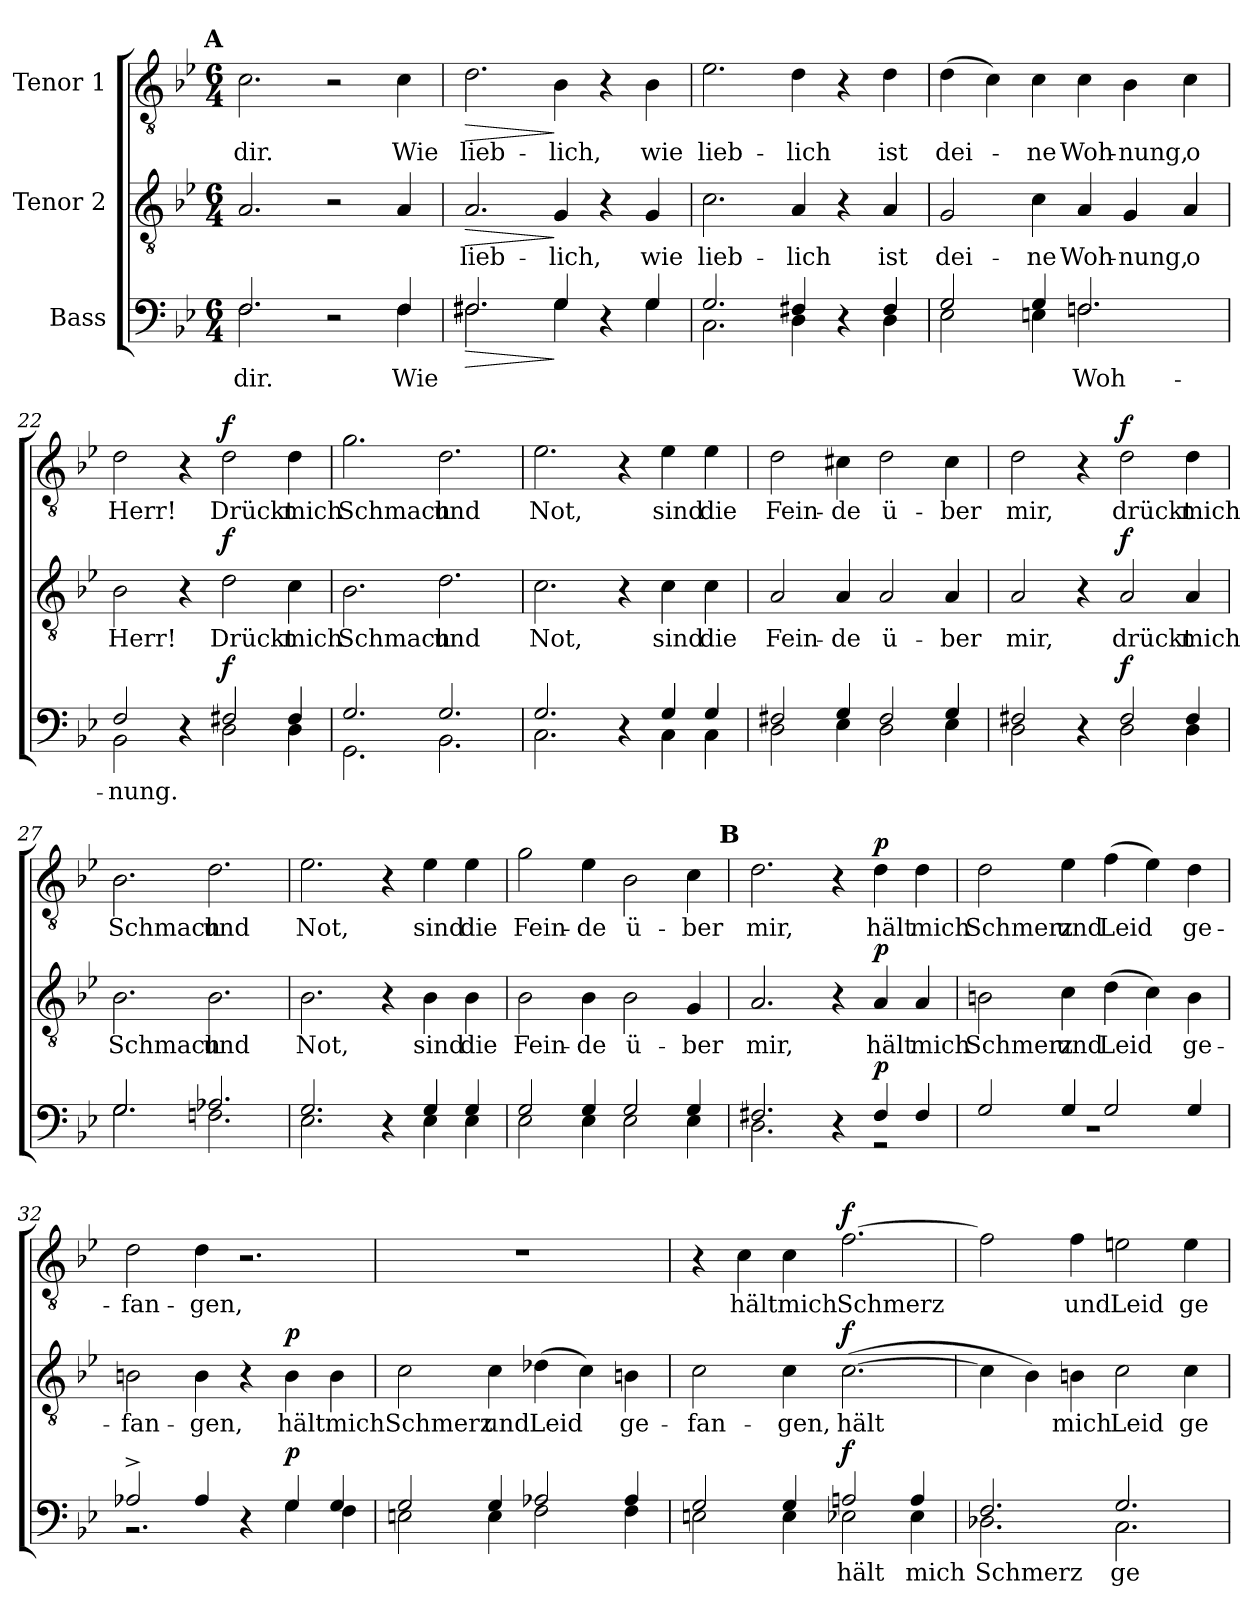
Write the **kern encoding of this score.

**kern	**text	**dynam	**kern	**text	**dynam	**kern	**text	**dynam
*part3	*part3	*part3	*part2	*part2	*part2	*part1	*part1	*part1
*staff3	*staff3	*staff3	*staff2	*staff2	*staff2	*staff1	*staff1	*staff1
*I"Bass	*	*	*I"Tenor 2	*	*	*I"Tenor 1	*	*
*clefF4	*	*	*clefGv2	*	*	*clefGv2	*	*
*k[b-e-]	*	*	*k[b-e-]	*	*	*k[b-e-]	*	*
*M6/4	*	*	*M6/4	*	*	*M6/4	*	*
!!LO:REH:place=s1:a:B:enc=none:fs=14:t=A
=18	=18	=18	=18	=18	=18	=18	=18	=18
!	!LO:LY:b	!	!	!	!	!	!LO:LY:b	!
*^	*	*	*	*	*	*	*	*
2.F/	2.F\	dir.	.	2.A/	.	.	2.c\	dir.	.
2r	2ryy	.	.	2r	.	.	2r	.	.
!	!	!LO:LY:b	!	!	!	!	!	!LO:LY:b	!
4F/	4F\	Wie	.	4A/	.	.	4c\	Wie	.
!!LO:PB:g=z
=19	=19	=19	=19	=19	=19	=19	=19	=19	=19
!	!	!	!LO:HP:b	!	!LO:LY:b	!LO:HP:b	!	!LO:LY:b	!LO:HP:b
2.F#X/	2.F#\	.	>	2.A/	lieb-	>	2.d\	lieb-	>
!	!	!	!	!	!LO:LY:b	!	!	!LO:LY:b	!
4G/	4G\	.	]	4G/	-lich,	]	4B-\	-lich,	]
4r	4ryy	.	.	4r	.	.	4r	.	.
!	!	!	!	!	!LO:LY:b	!	!	!LO:LY:b	!
4G/	4G\	.	.	4G/	wie	.	4B-\	wie	.
=20	=20	=20	=20	=20	=20	=20	=20	=20	=20
!	!	!	!	!	!LO:LY:b	!	!	!LO:LY:b	!
2.G/	2.C\	.	.	2.c\	lieb-	.	2.e-\	lieb-	.
!	!	!	!	!	!LO:LY:b	!	!	!LO:LY:b	!
4F#X/	4D\	.	.	4A/	-lich	.	4d\	-lich	.
4r	4ryy	.	.	4r	.	.	4r	.	.
!	!	!	!	!	!LO:LY:b	!	!	!LO:LY:b	!
4F#/	4D\	.	.	4A/	ist	.	4d\	ist	.
=21	=21	=21	=21	=21	=21	=21	=21	=21	=21
!	!	!	!	!	!LO:LY:b	!	!	!LO:LY:b	!
2G/	2E-\	.	.	2G/	dei-	.	(4d\	dei-	.
.	.	.	.	.	.	.	4c\)	.	.
!	!	!	!	!	!LO:LY:b	!	!	!LO:LY:b	!
4G/	4En\	.	.	4c\	-ne	.	4c\	-ne	.
!	!	!LO:LY:b	!	!	!LO:LY:b	!	!	!LO:LY:b	!
2.Fn/	2.F\	Woh-	.	4A/	Woh-	.	4c\	Woh-	.
!	!	!	!	!	!LO:LY:b	!	!	!LO:LY:b	!
.	.	.	.	4G/	-nung,	.	4B-\	-nung,	.
!	!	!	!	!	!LO:LY:b	!	!	!LO:LY:b	!
.	.	.	.	4A/	o	.	4c\	o	.
=22	=22	=22	=22	=22	=22	=22	=22	=22	=22
!	!	!LO:LY:b	!	!	!LO:LY:b	!	!	!LO:LY:b	!
2F/	2BB-\	-nung.	.	2B-\	Herr!	.	2d\	Herr!	.
4r	4ryy	.	.	4r	.	.	4r	.	.
!	!	!	!LO:DY:a	!	!LO:LY:b	!LO:DY:a	!	!LO:LY:b	!LO:DY:a
2F#X/	2D\	.	f	2d\	Drückt	f	2d\	Drückt	f
!	!	!	!	!	!LO:LY:b	!	!	!LO:LY:b	!
4F#/	4D\	.	.	4c\	mich	.	4d\	mich	.
!!LO:LB:g=z
=23	=23	=23	=23	=23	=23	=23	=23	=23	=23
!	!	!	!	!	!LO:LY:b	!	!	!LO:LY:b	!
2.G/	2.GG\	.	.	2.B-\	Schmach	.	2.g\	Schmach	.
!	!	!	!	!	!LO:LY:b	!	!	!LO:LY:b	!
2.G/	2.BB-\	.	.	2.d\	und	.	2.d\	und	.
=24	=24	=24	=24	=24	=24	=24	=24	=24	=24
!	!	!	!	!	!LO:LY:b	!	!	!LO:LY:b	!
2.G/	2.C\	.	.	2.c\	Not,	.	2.e-\	Not,	.
4r	4ryy	.	.	4r	.	.	4r	.	.
!	!	!	!LO:DY:a	!	!LO:LY:b	!LO:DY:a	!	!LO:LY:b	!LO:DY:a
4G/	4C\	.	other-dynamics	4c\	sind	other-dynamics	4e-\	sind	other-dynamics
!	!	!	!	!	!LO:LY:b	!	!	!LO:LY:b	!
4G/	4C\	.	.	4c\	die	.	4e-\	die	.
=25	=25	=25	=25	=25	=25	=25	=25	=25	=25
!	!	!	!	!	!LO:LY:b	!	!	!LO:LY:b	!
2F#X/	2D\	.	.	2A/	Fein-	.	2d\	Fein-	.
!	!	!	!	!	!LO:LY:b	!	!	!LO:LY:b	!
4G/	4E-\	.	.	4A/	-de	.	4c#X\	-de	.
!	!	!	!	!	!LO:LY:b	!	!	!LO:LY:b	!
2F#/	2D\	.	.	2A/	ü-	.	2d\	ü-	.
!	!	!	!	!	!LO:LY:b	!	!	!LO:LY:b	!
4G/	4E-\	.	.	4A/	-ber	.	4c#\	-ber	.
=26	=26	=26	=26	=26	=26	=26	=26	=26	=26
!	!	!	!	!	!LO:LY:b	!	!	!LO:LY:b	!
2F#X/	2D\	.	.	2A/	mir,	.	2d\	mir,	.
4r	4ryy	.	.	4r	.	.	4r	.	.
!	!	!	!LO:DY:a	!	!LO:LY:b	!LO:DY:a	!	!LO:LY:b	!LO:DY:a
2F#/	2D\	.	f	2A/	drückt	f	2d\	drückt	f
!	!	!	!	!	!LO:LY:b	!	!	!LO:LY:b	!
4F#/	4D\	.	.	4A/	mich	.	4d\	mich	.
=27	=27	=27	=27	=27	=27	=27	=27	=27	=27
!	!	!	!	!	!LO:LY:b	!	!	!LO:LY:b	!
2.G/	2.G\	.	.	2.B-\	Schmach	.	2.B-\	Schmach	.
!	!	!	!	!	!LO:LY:b	!	!	!LO:LY:b	!
2.A-X/	2.Fn\	.	.	2.B-\	und	.	2.d\	und	.
!!LO:LB:g=z
=28	=28	=28	=28	=28	=28	=28	=28	=28	=28
!	!	!	!	!	!LO:LY:b	!	!	!LO:LY:b	!
2.G/	2.E-\	.	.	2.B-\	Not,	.	2.e-\	Not,	.
4r	4ryy	.	.	4r	.	.	4r	.	.
!	!	!	!	!	!LO:LY:b	!	!	!LO:LY:b	!
4G/	4E-\	.	.	4B-\	sind	.	4e-\	sind	.
!	!	!	!	!	!LO:LY:b	!	!	!LO:LY:b	!
4G/	4E-\	.	.	4B-\	die	.	4e-\	die	.
=29	=29	=29	=29	=29	=29	=29	=29	=29	=29
!	!	!	!	!	!LO:LY:b	!	!	!LO:LY:b	!
2G/	2E-\	.	.	2B-\	Fein-	.	2g\	Fein-	.
!	!	!	!	!	!LO:LY:b	!	!	!LO:LY:b	!
4G/	4E-\	.	.	4B-\	-de	.	4e-\	-de	.
!	!	!	!	!	!LO:LY:b	!	!	!LO:LY:b	!
2G/	2E-\	.	.	2B-\	ü-	.	2B-\	ü-	.
!	!	!	!	!	!LO:LY:b	!	!	!LO:LY:b	!
4G/	4E-\	.	.	4G/	-ber	.	4c\	-ber	.
!!LO:REH:place=s1:a:B:enc=none:fs=14:t=B
=30	=30	=30	=30	=30	=30	=30	=30	=30	=30
!	!	!	!	!	!LO:LY:b	!	!	!LO:LY:b	!
2.F#X/	2.D\	.	.	2.A/	mir,	.	2.d\	mir,	.
4r	4ryy	.	.	4r	.	.	4r	.	.
!	!	!	!LO:DY:a	!	!LO:LY:b	!LO:DY:a	!	!LO:LY:b	!LO:DY:a
4F#/	2r	.	p	4A/	hält	p	4d\	hält	p
!	!	!	!	!	!LO:LY:b	!	!	!LO:LY:b	!
4F#/	.	.	.	4A/	mich	.	4d\	mich	.
=31	=31	=31	=31	=31	=31	=31	=31	=31	=31
!	!	!	!	!	!LO:LY:b	!	!	!LO:LY:b	!
2G/	1.r	.	.	2Bn\	Schmerz	.	2d\	Schmerz	.
!	!	!	!	!	!LO:LY:b	!	!	!LO:LY:b	!
4G/	.	.	.	4c\	und	.	4e-\	und	.
!	!	!	!	!	!LO:LY:b	!	!	!LO:LY:b	!
2G/	.	.	.	(4d\	Leid	.	(4f\	Leid	.
.	.	.	.	4c\)	.	.	4e-\)	.	.
!	!	!	!	!	!LO:LY:b	!	!	!LO:LY:b	!
4G/	.	.	.	4B\	ge-	.	4d\	ge-	.
!!LO:LB:g=z
=32	=32	=32	=32	=32	=32	=32	=32	=32	=32
!	!	!	!	!	!LO:LY:b	!	!	!LO:LY:b	!
2A-X^/	2.r	.	.	2Bn\	-fan-	.	2d\	-fan-	.
!	!	!	!	!	!LO:LY:b	!	!	!LO:LY:b	!
4A-/	.	.	.	4B\	-gen,	.	4d\	-gen,	.
4r	4ryy	.	.	4r	.	.	2.r	.	.
!	!	!	!LO:DY:a	!	!LO:LY:b	!LO:DY:a	!	!	!
4G/	4G\	.	p	4B\	hält	p	.	.	.
!	!	!	!	!	!LO:LY:b	!	!	!	!
4G/	4F\	.	.	4B\	mich	.	.	.	.
=33	=33	=33	=33	=33	=33	=33	=33	=33	=33
!	!	!	!	!	!LO:LY:b	!	!	!	!
2G/	2En\	.	.	2c\	Schmerz	.	1.r	.	.
!	!	!	!	!	!LO:LY:b	!	!	!	!
4G/	4E\	.	.	4c\	und	.	.	.	.
!	!	!	!	!	!LO:LY:b	!	!	!	!
2A-X/	2F\	.	.	(4d-X\	Leid	.	.	.	.
.	.	.	.	4c\)	.	.	.	.	.
!	!	!	!	!	!LO:LY:b	!	!	!	!
4A-/	4F\	.	.	4Bn\	ge-	.	.	.	.
=34	=34	=34	=34	=34	=34	=34	=34	=34	=34
!	!	!	!	!	!LO:LY:b	!	!	!	!
2G/	2En\	.	.	2c\	-fan-	.	4r	.	.
!	!	!	!	!	!	!	!	!LO:LY:b	!
.	.	.	.	.	.	.	4c\	hält	.
!	!	!	!	!	!LO:LY:b	!	!	!LO:LY:b	!
4G/	4E\	.	.	4c\	-gen,	.	4c\	mich	.
!	!	!LO:LY:b	!LO:DY:a	!	!LO:LY:b	!LO:DY:a	!	!LO:LY:b	!LO:DY:a
2An/	2E-X\	hält	f	([2.c\	hält	f	[2.f\	Schmerz	f
!	!	!LO:LY:b	!	!	!	!	!	!	!
4A/	4E-\	mich	.	.	.	.	.	.	.
=35	=35	=35	=35	=35	=35	=35	=35	=35	=35
!	!	!LO:LY:b	!	!	!	!	!	!	!
2.F/	2.D-X\	Schmerz	.	4c\]	.	.	2f\]	.	.
.	.	.	.	4B-\)	.	.	.	.	.
!	!	!	!	!	!LO:LY:b	!	!	!LO:LY:b	!
.	.	.	.	4Bn\	mich	.	4f\	und	.
!	!	!LO:LY:b	!	!	!LO:LY:b	!	!	!LO:LY:b	!
2.G/	2.C\	ge-	.	2c\	Leid	.	2en\	Leid	.
!	!	!	!	!	!LO:LY:b	!	!	!LO:LY:b	!
.	.	.	.	4c\	ge-	.	4e\	ge-	.
*v	*v	*	*	*	*	*	*	*	*
=	=	=	=	=	=	=	=	=
*-	*-	*-	*-	*-	*-	*-	*-	*-
